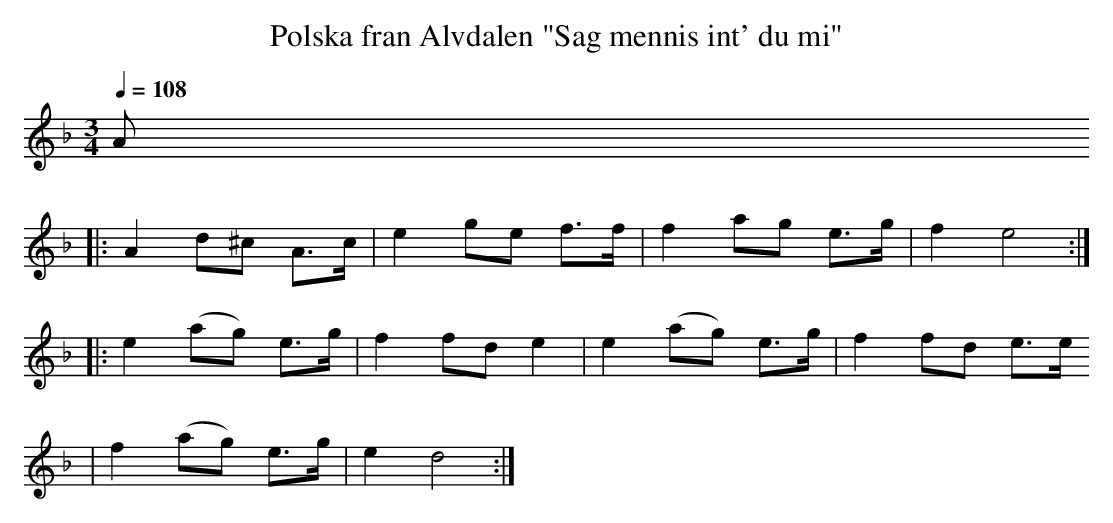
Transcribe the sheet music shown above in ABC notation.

X:1
T:Polska fran Alvdalen "Sag mennis int' du mi"
M:3/4
L:1/8
Q:1/4=108
K:Dm
A
|: A2 d^c A>c | e2 ge f>f | f2 ag e>g | f2 e4 :|
|: e2 (ag) e>g | f2 fd e2 | e2 (ag) e>g | f2 fd e>e
|  f2 (ag) e>g | e2 d4 :|
